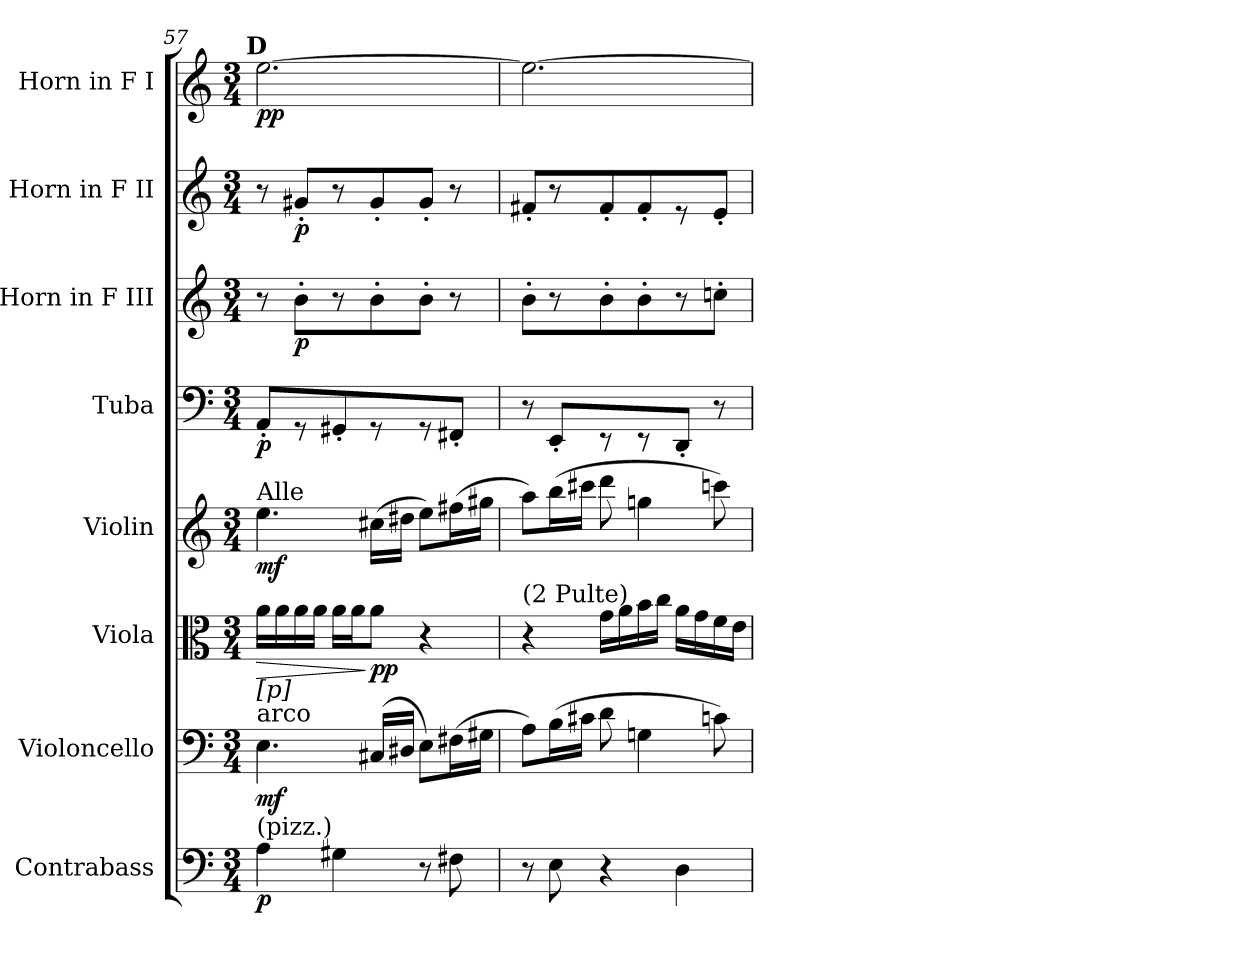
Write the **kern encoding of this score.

**kern	**dynam	**kern	**dynam	**kern	**dynam	**kern	**dynam	**kern	**dynam	**kern	**dynam	**kern	**dynam	**kern	**dynam
*part8	*part8	*part7	*part7	*part6	*part6	*part5	*part5	*part4	*part4	*part3	*part3	*part2	*part2	*part1	*part1
*staff8	*staff8	*staff7	*staff7	*staff6	*staff6	*staff5	*staff5	*staff4	*staff4	*staff3	*staff3	*staff2	*staff2	*staff1	*staff1
*I"Contrabass	*	*I"Violoncello	*	*I"Viola	*	*I"Violin	*	*I"Tuba	*	*I"Horn in F III	*	*I"Horn in F II	*	*I"Horn in F I	*
*I'Cb.	*	*I'Vc.	*	*I'Vla.	*	*I'Vln. 1	*	*I'Tba.	*	*I'Hn.	*	*I'Hn.	*	*I'Hn.	*
!!LO:PB:g=z
*clefF4	*	*clefF4	*	*clefC3	*	*clefG2	*	*clefF4	*	*clefG2	*	*clefG2	*	*clefG2	*
*ITrd7c12	*	*	*	*	*	*	*	*	*	*ITrd4c7	*	*ITrd4c7	*	*ITrd4c7	*
*k[]	*	*k[]	*	*k[]	*	*k[]	*	*k[]	*	*k[b-]	*	*k[b-]	*	*k[b-]	*
*M3/4	*	*M3/4	*	*M3/4	*	*M3/4	*	*M3/4	*	*M3/4	*	*M3/4	*	*M3/4	*
*MM144	*	*MM144	*	*MM144	*	*MM144	*	*MM144	*	*MM144	*	*MM144	*	*MM144	*
=57	=57	=57	=57	=57	=57	=57	=57	=57	=57	=57	=57	=57	=57	=57	=57
!	!	!	!	!	!	!	!	!	!	!	!	!	!	!LO:TX:a:B:cj:t=D	!
!	!	!	!	!	!	!LO:TX:a:t=Alle	!	!	!	!	!	!	!	!	!
!	!	!	!	!LO:TX:b:t=[p]	!	!	!	!	!	!	!	!	!	!	!
!	!	!LO:TX:a:t=arco	!	!	!	!	!	!	!	!	!	!	!	!	!
!LO:TX:a:t=(pizz.)	!	!	!	!	!	!	!	!	!	!	!	!	!	!	!
!	!	!	!	!	!LO:HP:b	!	!	!	!	!	!	!	!	!	!
4AAi\	p	4.Ei\	mf	16ai\LL	>	4.eei\	mf	8AA'i/L	p	8r	.	8r	.	[>2.ai\	pp
.	.	.	.	16ai\	.	.	.	.	.	.	.	.	.	.	.
.	.	.	.	16ai\	.	.	.	8r	.	8e'i\L	p	8c#X'i/L	p	.	.
.	.	.	.	16ai\JJ	.	.	.	.	.	.	.	.	.	.	.
4GG#Xi\	.	.	.	16ai\LL	.	.	.	8GG#X'i/	.	8r	.	8r	.	.	.
.	.	.	.	16ai\J	.	.	.	.	.	.	.	.	.	.	.
.	.	(16C#Xi/LL	.	8ai\J	] pp	(16cc#Xi\LL	.	8r	.	8e'i\	.	8c#'i/	.	.	.
.	.	16D#Xi/JJ	.	.	.	16dd#Xi\JJ	.	.	.	.	.	.	.	.	.
8r	.	8Ei\L)	.	4r	.	8eei\L)	.	8r	.	8e'i\J	.	8c#'i/J	.	.	.
8FF#Xi\	.	(16F#Xi\L	.	.	.	(16ff#Xi\L	.	8FF#X'i/J	.	8r	.	8r	.	.	.
.	.	16G#Xi\JJ	.	.	.	16gg#Xi\JJ	.	.	.	.	.	.	.	.	.
=58	=58	=58	=58	=58	=58	=58	=58	=58	=58	=58	=58	=58	=58	=58	=58
!	!	!	!	!LO:TX:a:t=(2 Pulte)	!	!	!	!	!	!	!	!	!	!	!
8r	.	8Ai\L)	.	4r	.	8aai\L)	.	8r	.	8e'i\L	.	8Bn'i/L	.	2.ai\_>	.
8EEi\	.	(16Bi\L	.	.	.	(16bbi\L	.	8EE'i/L	.	8r	.	8r	.	.	.
.	.	16c#Xi\JJ	.	.	.	16ccc#Xi\JJ	.	.	.	.	.	.	.	.	.
4r	.	8di\	.	16gi\LL	.	8dddi\	.	8r	.	8e'i\	.	8B'i/	.	.	.
.	.	.	.	16ai\	.	.	.	.	.	.	.	.	.	.	.
.	.	4Gni\	.	16bi\	.	4ggni\	.	8r	.	8e'i\	.	8B'i/	.	.	.
.	.	.	.	16cci\JJ	.	.	.	.	.	.	.	.	.	.	.
4DDi\	.	.	.	16ai\LL	.	.	.	8DD'i/J	.	8r	.	8r	.	.	.
.	.	.	.	16gi\	.	.	.	.	.	.	.	.	.	.	.
.	.	8cni\)	.	16fi\	.	8cccni\)	.	8r	.	8fn'i\J	.	8A'i/J	.	.	.
.	.	.	.	16ei\JJ	.	.	.	.	.	.	.	.	.	.	.
=	=	=	=	=	=	=	=	=	=	=	=	=	=	=	=
*-	*-	*-	*-	*-	*-	*-	*-	*-	*-	*-	*-	*-	*-	*-	*-
